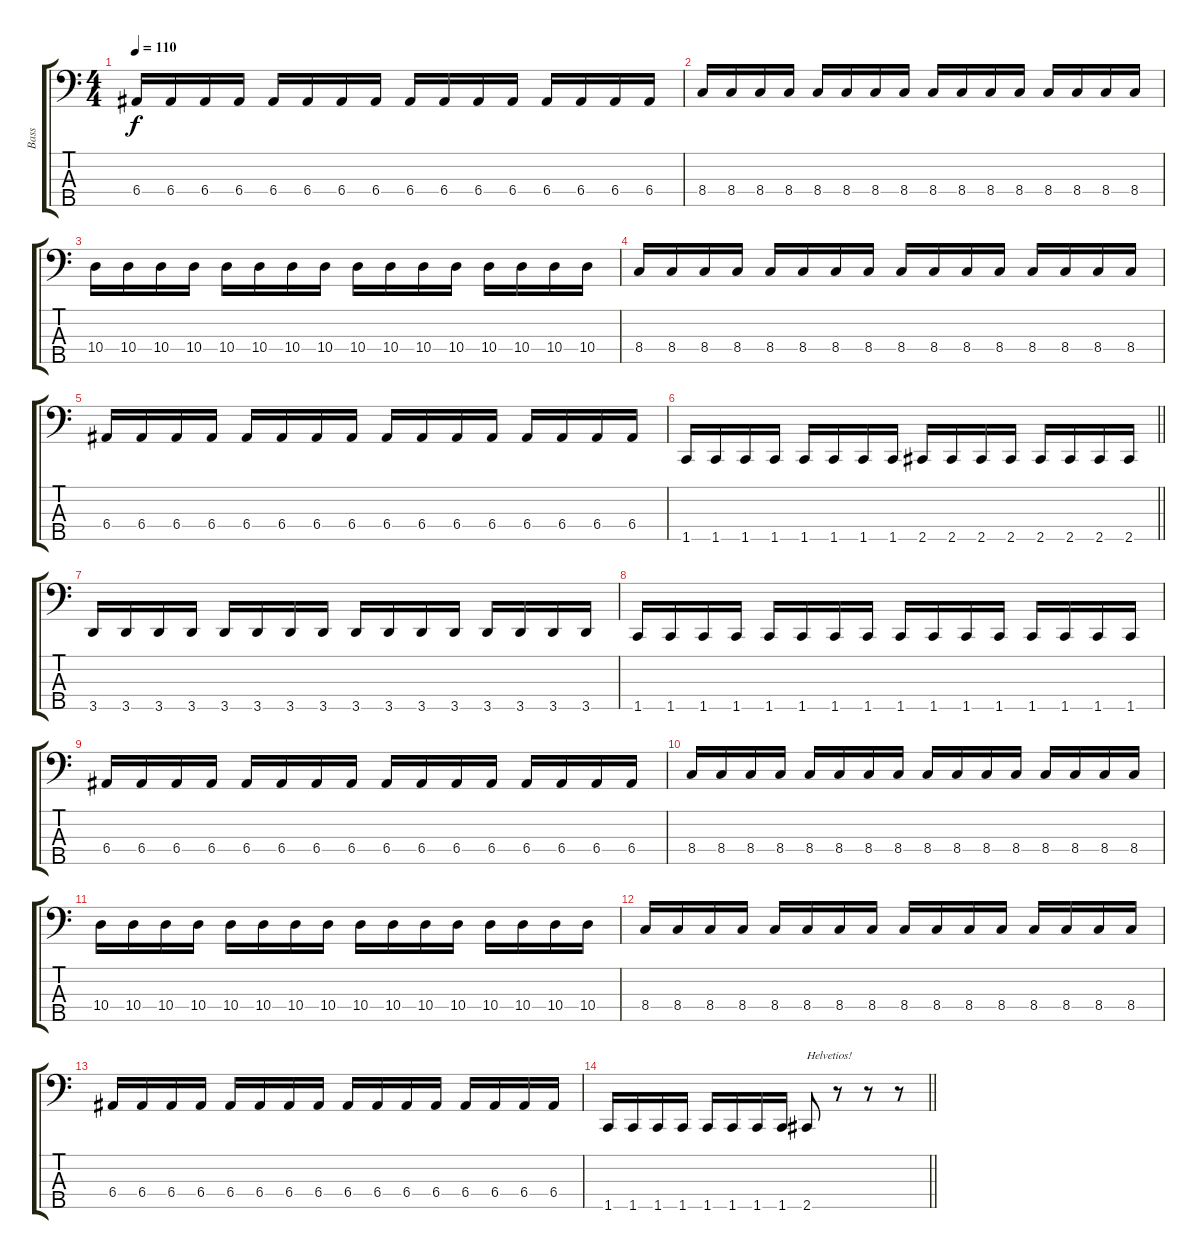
\track ("Bass" "Bass") {instrument electricbasspick}
\staff {score tabs}
\tuning (G2 D2 A1 E1 B0) {hide}
\ts (4 4)
\tempo 110
\clef f4
\ks c
6.4.16{dy f} 6.4.16 6.4.16 6.4.16 6.4.16 6.4.16 6.4.16 6.4.16 6.4.16 6.4.16 6.4.16 6.4.16 6.4.16 6.4.16 6.4.16 6.4.16 |
8.4.16 8.4.16 8.4.16 8.4.16 8.4.16 8.4.16 8.4.16 8.4.16 8.4.16 8.4.16 8.4.16 8.4.16 8.4.16 8.4.16 8.4.16 8.4.16 |
10.4.16 10.4.16 10.4.16 10.4.16 10.4.16 10.4.16 10.4.16 10.4.16 10.4.16 10.4.16 10.4.16 10.4.16 10.4.16 10.4.16 10.4.16 10.4.16 |
8.4.16 8.4.16 8.4.16 8.4.16 8.4.16 8.4.16 8.4.16 8.4.16 8.4.16 8.4.16 8.4.16 8.4.16 8.4.16 8.4.16 8.4.16 8.4.16 |
6.4.16 6.4.16 6.4.16 6.4.16 6.4.16 6.4.16 6.4.16 6.4.16 6.4.16 6.4.16 6.4.16 6.4.16 6.4.16 6.4.16 6.4.16 6.4.16 |
\barLineRight lightlight
1.5.16 1.5.16 1.5.16 1.5.16 1.5.16 1.5.16 1.5.16 1.5.16 2.5.16 2.5.16 2.5.16 2.5.16 2.5.16 2.5.16 2.5.16 2.5.16 |
3.5.16 3.5.16 3.5.16 3.5.16 3.5.16 3.5.16 3.5.16 3.5.16 3.5.16 3.5.16 3.5.16 3.5.16 3.5.16 3.5.16 3.5.16 3.5.16 |
1.5.16 1.5.16 1.5.16 1.5.16 1.5.16 1.5.16 1.5.16 1.5.16 1.5.16 1.5.16 1.5.16 1.5.16 1.5.16 1.5.16 1.5.16 1.5.16 |
6.4.16 6.4.16 6.4.16 6.4.16 6.4.16 6.4.16 6.4.16 6.4.16 6.4.16 6.4.16 6.4.16 6.4.16 6.4.16 6.4.16 6.4.16 6.4.16 |
8.4.16 8.4.16 8.4.16 8.4.16 8.4.16 8.4.16 8.4.16 8.4.16 8.4.16 8.4.16 8.4.16 8.4.16 8.4.16 8.4.16 8.4.16 8.4.16 |
10.4.16 10.4.16 10.4.16 10.4.16 10.4.16 10.4.16 10.4.16 10.4.16 10.4.16 10.4.16 10.4.16 10.4.16 10.4.16 10.4.16 10.4.16 10.4.16 |
8.4.16 8.4.16 8.4.16 8.4.16 8.4.16 8.4.16 8.4.16 8.4.16 8.4.16 8.4.16 8.4.16 8.4.16 8.4.16 8.4.16 8.4.16 8.4.16 |
6.4.16 6.4.16 6.4.16 6.4.16 6.4.16 6.4.16 6.4.16 6.4.16 6.4.16 6.4.16 6.4.16 6.4.16 6.4.16 6.4.16 6.4.16 6.4.16 |
\barLineRight lightlight
1.5.16 1.5.16 1.5.16 1.5.16 1.5.16 1.5.16 1.5.16 1.5.16 2.5.8{txt "Helvetios!"} r.8 r.8 r.8
